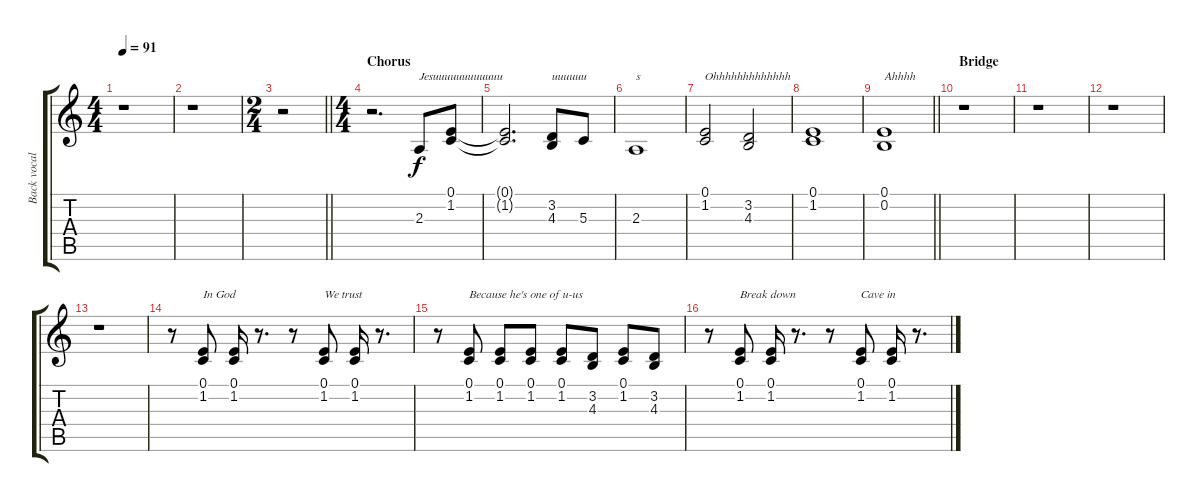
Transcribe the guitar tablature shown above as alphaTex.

\track ("Back vocals" "Back vocal") {instrument trumpet}
\staff {score tabs}
\tuning (E4 B3 G3 D3 A2 E2) {hide}
\ts (4 4)
\tempo 91
\clef g2
\ks c
r.1{dy f} |
r.1 |
\ts (2 4)
\barLineRight lightlight
r.2 |
\ts (4 4)
\section ("" "Chorus")
r.2{d} 2.3.8{txt "Jesuuuuuuuuuuuu"} (0.1 1.2).8 |
(0.1{t} 1.2{t}).2{d} (3.2 4.3).8{txt "uuuuuu"} 5.3.8 |
2.3.1{txt "s"} |
(0.1 1.2).2{txt "Ohhhhhhhhhhhhh"} (3.2 4.3).2 |
(0.1 1.2).1 |
\barLineRight lightlight
(0.1 0.2).1{txt "Ahhhh"} |
\section ("" "Bridge")
r.1 |
r.1 |
r.1 |
r.1 |
r.8 (0.1 1.2).8{txt "In God"} (0.1 1.2).16 r.8{d} r.8 (0.1 1.2).8{txt "We trust"} (0.1 1.2).16 r.8{d} |
r.8 (0.1 1.2).8{txt "Because he's one of u-us"} (0.1 1.2).8 (0.1 1.2).8 (0.1 1.2).8 (3.2 4.3).8 (0.1 1.2).8 (3.2 4.3).8 |
r.8 (0.1 1.2).8{txt "Break down"} (0.1 1.2).16 r.8{d} r.8 (0.1 1.2).8{txt "Cave in"} (0.1 1.2).16 r.8{d}
